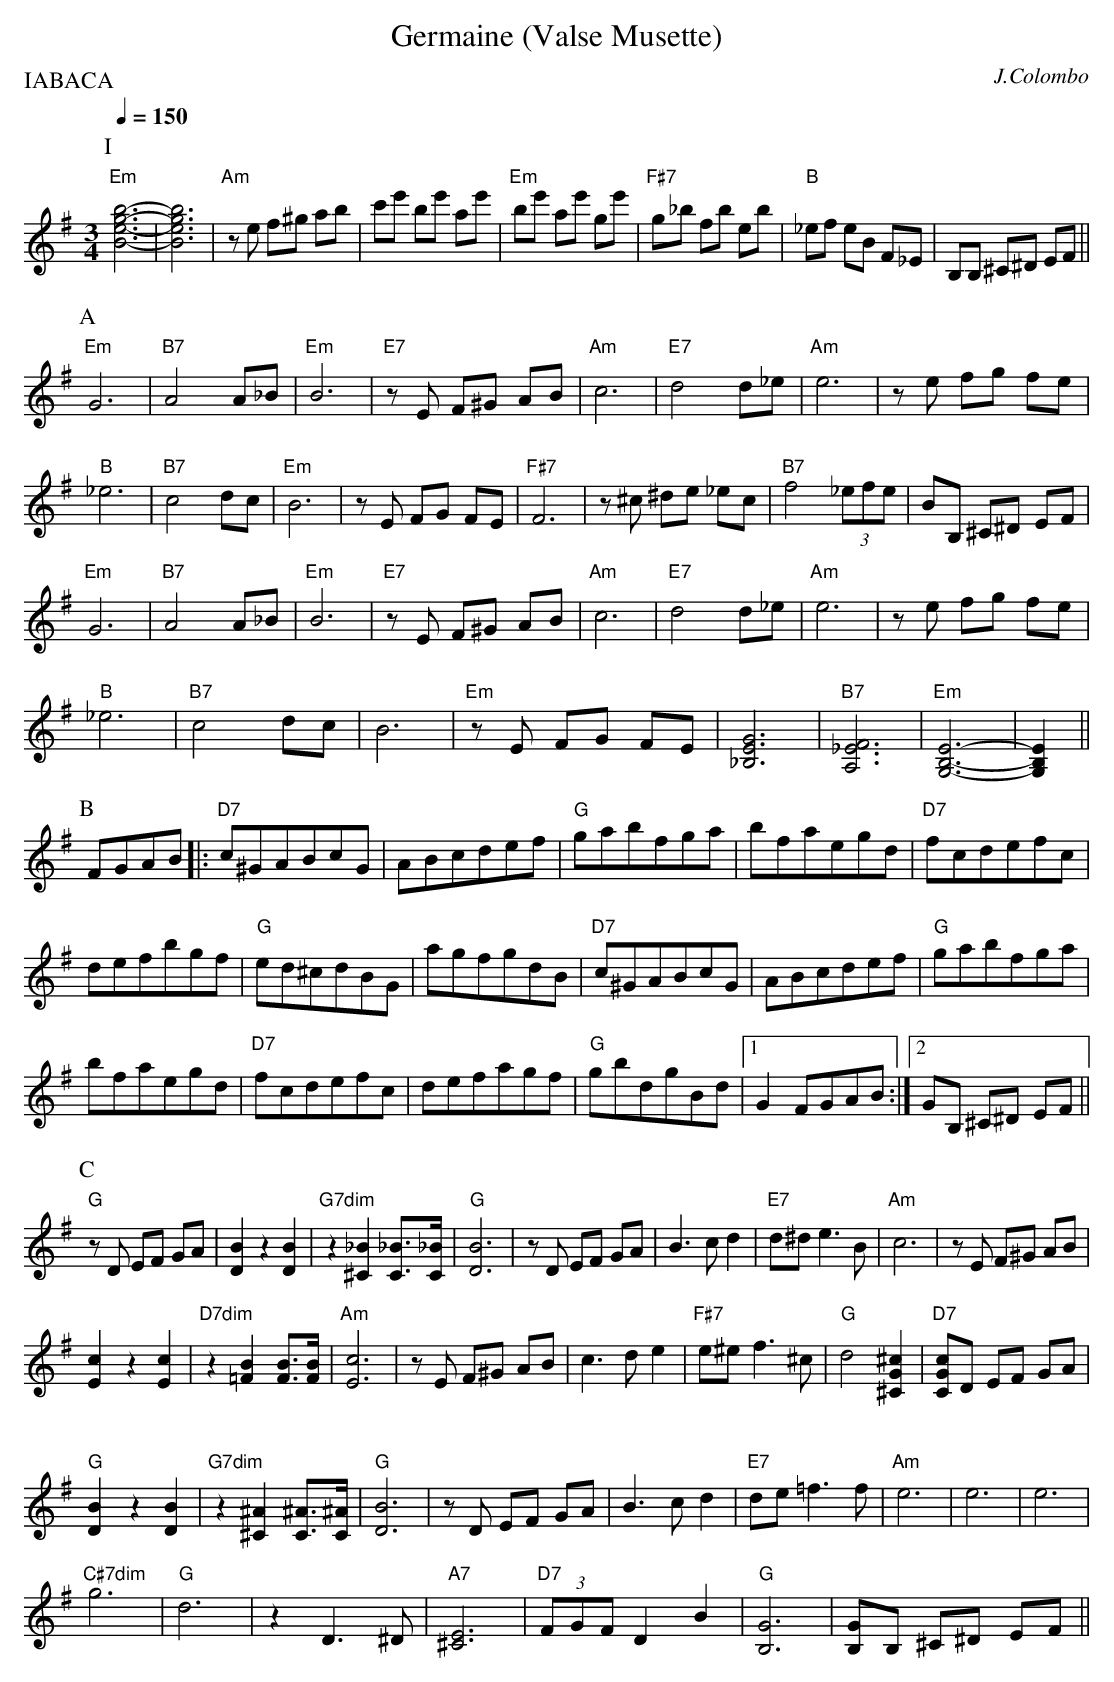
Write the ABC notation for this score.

X:1
T:Germaine (Valse Musette)
C:J.Colombo
Q:1/4=150     %Tempo
M:3/4     %Meter
P:IABACA
K:G
P:I
"Em"[b6g6e6B6]-|[b6g6e6B6] |"Am"z e f^g ab |c'e' be' ae' |\
"Em"be' ae' ge' |"F#7"g_b fb eb |"B"_ef eB F_E |B,B, ^C^D EF ||
P:A
"Em"G6 |"B7"A4 A_B |"Em"B6 |"E7"z E F^G AB |\
"Am"c6 |"E7"d4 d_e |"Am"e6 |z e fg fe |
"B"_e6 |"B7"c4 dc |"Em"B6 |z E FG FE |\
"F#7"F6 |z ^c ^de _ec |"B7"f4 (3_efe |BB, ^C^D EF |
"Em"G6 |"B7"A4 A_B |"Em"B6 |"E7"z E F^G AB |\
"Am"c6 |"E7"d4 d_e |"Am"e6 |z e fg fe |
"B"_e6 |"B7"c4 dc |B6 |"Em"z E FG FE |\
[G6E6_B,6] |"B7"[F6_E6A,6] |"Em"[E6B,6G,6]-|[E2B,2G,2] ||
P:B
FGAB |:"D7"c^GABcG |ABcdef |"G"gabfga |bfaegd |"D7"fcdefc |
defbgf |"G"ed^cdBG |agfgdB |"D7"c^GABcG |ABcdef |"G"gabfga |
bfaegd |"D7"fcdefc |defagf |"G"gbdgBd |1G2 FGAB :|2GB, ^C^D EF ||
P:C
"G"z D EF GA |[B2D2] z2 [B2D2] |"G7dim"z2 [_B2^C2] [_B3/2C3/2][_B/C/] |\
"G"[B6D6] |z D EF GA |B3 c d2 |"E7"d^d e3 B |"Am"c6 |z E F^G AB |
[c2E2] z2 [c2E2] |"D7dim"z2 [B2=F2] [B3/2F3/2][B/F/] |"Am"[c6E6] |\
z E F^G AB |c3 d e2 |"F#7"e^e f3 ^c |"G"d4 [^c2G2^C2] |"D7"[cGC]D EF GA |
"G"[B2D2] z2 [B2D2] |"G7dim"z2 [^A2^C2] [^A3/2C3/2][^A/C/] |\
"G"[B6D6] |z D EF GA |B3 c d2 |"E7"de =f3 f |"Am"e6 |e6 |e6 |
"C#7dim"g6 |"G"d6 |z2 D3 ^D |"A7"[E6^C6] |\
(3"D7"FGF D2 B2 |"G"[G6B,6] |[GB,]B, ^C^D EF ||
